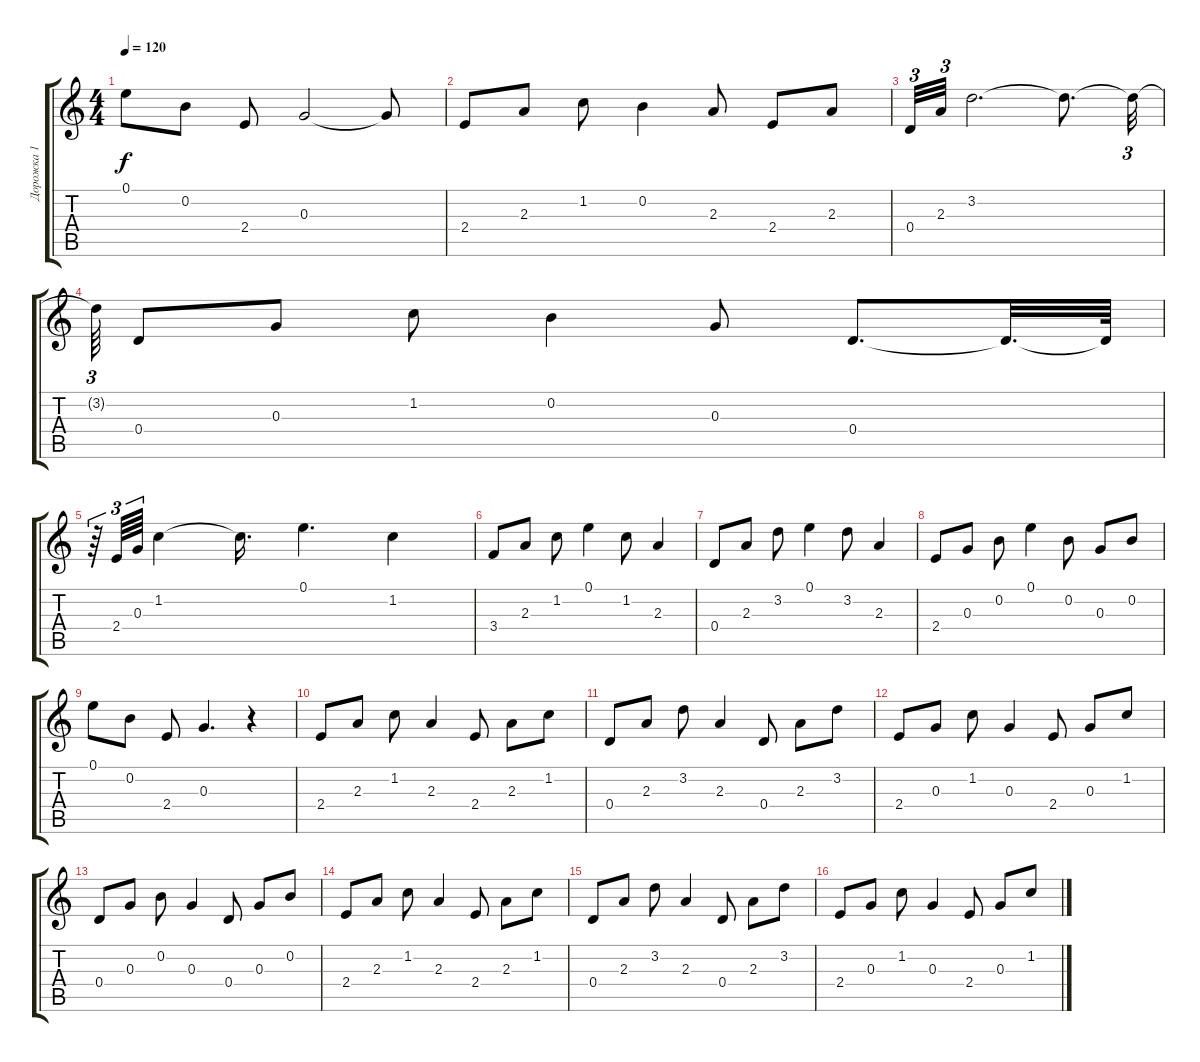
\track ("Дорожка 1" "Дорожка 1") {instrument acousticguitarnylon}
\staff {score tabs}
\tuning (E4 B3 G3 D3 A2 E2) {hide}
\ts (4 4)
\tempo 120
\clef g2
\ks c
0.1.8{dy f} 0.2.8 2.4.8 0.3.2 0.3{t}.8 |
2.4.8 2.3.8 1.2.8 0.2.4 2.3.8 2.4.8 2.3.8 |
0.4.32{tu (3 2)} 2.3.32{tu (3 2)} 3.2.2{d} 3.2{t}.8{d} 3.2{t}.32{tu (3 2)} |
3.2{t}.64{tu (3 2)} 0.4.8 0.3.8 1.2.8 0.2.4 0.3.8 0.4.8{d} 0.4{t}.32{d} 0.4{t}.64 |
r.64{tu (3 2)} 2.4.64{tu (3 2)} 0.3.64{tu (3 2)} 1.2.4 1.2{t}.16{d} 0.1.4{d} 1.2.4 |
3.4.8 2.3.8 1.2.8 0.1.4 1.2.8 2.3.4 |
0.4.8 2.3.8 3.2.8 0.1.4 3.2.8 2.3.4 |
2.4.8 0.3.8 0.2.8 0.1.4 0.2.8 0.3.8 0.2.8 |
0.1.8 0.2.8 2.4.8 0.3.4{d} r.4 |
2.4.8{volume 16 instrument acousticguitarnylon} 2.3.8 1.2.8 2.3.4 2.4.8 2.3.8 1.2.8 |
0.4.8 2.3.8 3.2.8 2.3.4 0.4.8 2.3.8 3.2.8 |
2.4.8 0.3.8 1.2.8 0.3.4 2.4.8 0.3.8 1.2.8 |
0.4.8 0.3.8 0.2.8 0.3.4 0.4.8 0.3.8 0.2.8 |
2.4.8{volume 16 instrument acousticguitarnylon} 2.3.8 1.2.8 2.3.4 2.4.8 2.3.8 1.2.8 |
0.4.8 2.3.8 3.2.8 2.3.4 0.4.8 2.3.8 3.2.8 |
2.4.8 0.3.8 1.2.8 0.3.4 2.4.8 0.3.8 1.2.8
